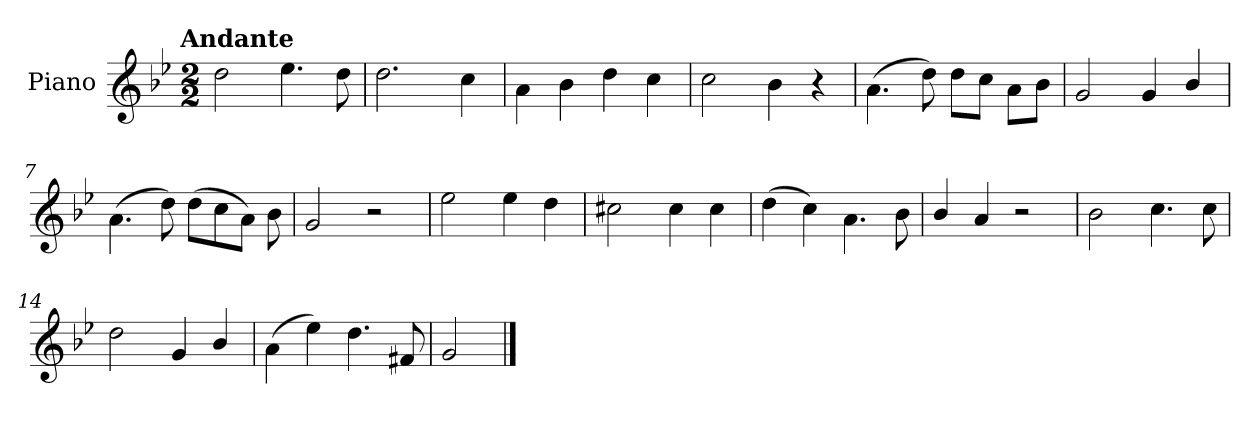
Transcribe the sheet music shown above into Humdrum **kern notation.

**kern
*part1
*staff1
*I"Piano
*I'Pno.
*clefG2
*k[b-e-]
!!LO:TX:omd:t=Andante
*M2/2
*MM92
=1
2dd\
4.ee-\
8dd\
=2
2.dd\
4cc\
=3
4a\
4b-\
4dd\
4cc\
=4
2cc\
4b-\
4r
=5
(>4.a\
8dd\)
8dd\L
8cc\J
8a\L
8b-\J
!!LO:LB:g=z
=6
2g/
4g/
4b-/
=7
(>4.a\
8dd\)
(>8dd\L
8cc\
8a\J)
8b-\
=8
2g/
2r
=9
2ee-\
4ee-\
4dd\
=10
2cc#X\
4cc#\
4cc#\
=11
(>4dd\
4cc\)
4.a\
8b-\
!!LO:LB:g=z
=12
4b-/
4a/
2r
=13
2b-\
4.cc\
8cc\
=14
2dd\
4g/
4b-/
=15
(>4a\
4ee-\)
4.dd\
8f#X/
=16
2g/
==
*-
